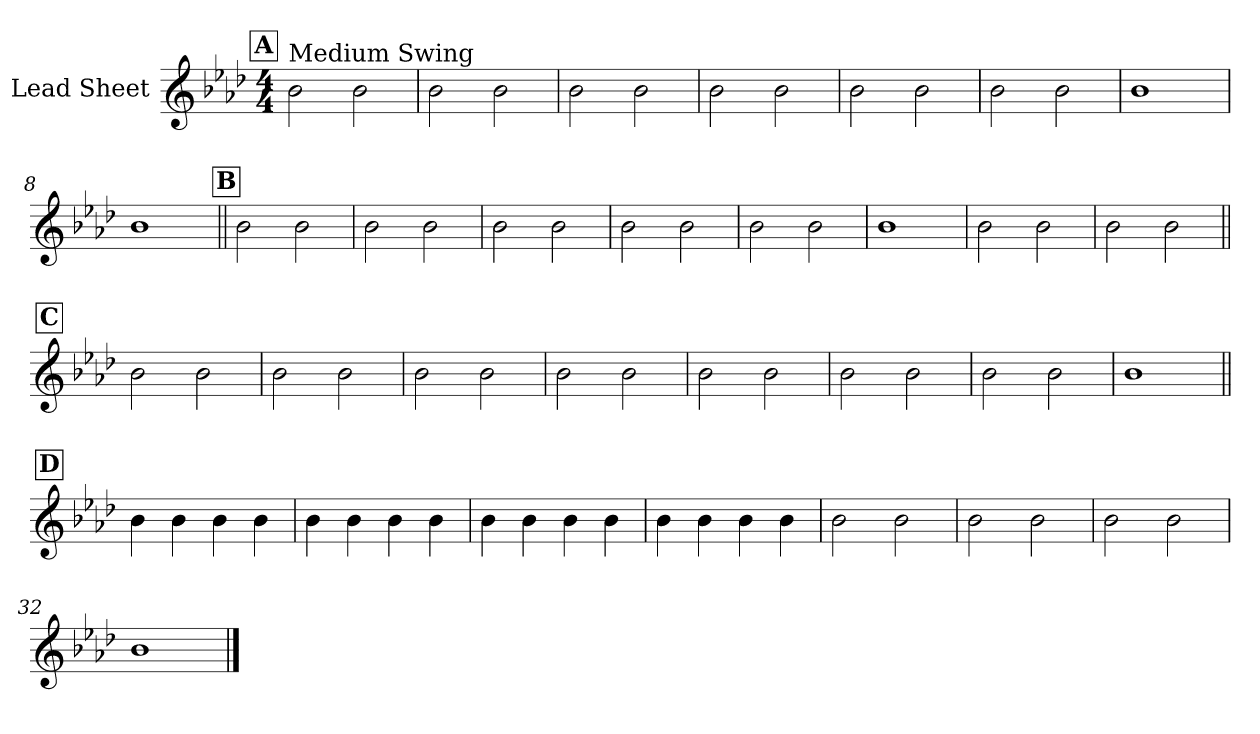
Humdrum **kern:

**kern
*part1
*staff1
*I"Lead Sheet
*clefG2
*k[b-e-a-d-]
*A-:
*M4/4
!!LO:REH:place=s1:a:fs=14:t=A
=1
!LO:TX:a:t=Medium Swing
2b-\
2b-\
=2
2b-\
2b-\
=3
2b-\
2b-\
=4
2b-\
2b-\
!!LO:LB:g=z
=5
2b-\
2b-\
=6
2b-\
2b-\
=7
1b-
=8
1b-
!!LO:LB:g=z
!!LO:REH:place=s1:a:fs=14:t=B
=9||
2b-\
2b-\
=10
2b-\
2b-\
=11
2b-\
2b-\
=12
2b-\
2b-\
!!LO:LB:g=z
=13
2b-\
2b-\
=14
1b-
=15
2b-\
2b-\
=16
2b-\
2b-\
!!LO:LB:g=z
!!LO:REH:place=s1:a:fs=14:t=C
=17||
2b-\
2b-\
=18
2b-\
2b-\
=19
2b-\
2b-\
=20
2b-\
2b-\
!!LO:LB:g=z
=21
2b-\
2b-\
=22
2b-\
2b-\
=23
2b-\
2b-\
=24
1b-
!!LO:LB:g=z
!!LO:REH:place=s1:a:fs=14:t=D
=25||
4b-\
4b-\
4b-\
4b-\
=26
4b-\
4b-\
4b-\
4b-\
=27
4b-\
4b-\
4b-\
4b-\
=28
4b-\
4b-\
4b-\
4b-\
!!LO:LB:g=z
=29
2b-\
2b-\
=30
2b-\
2b-\
=31
2b-\
2b-\
=32
1b-
==
*-
